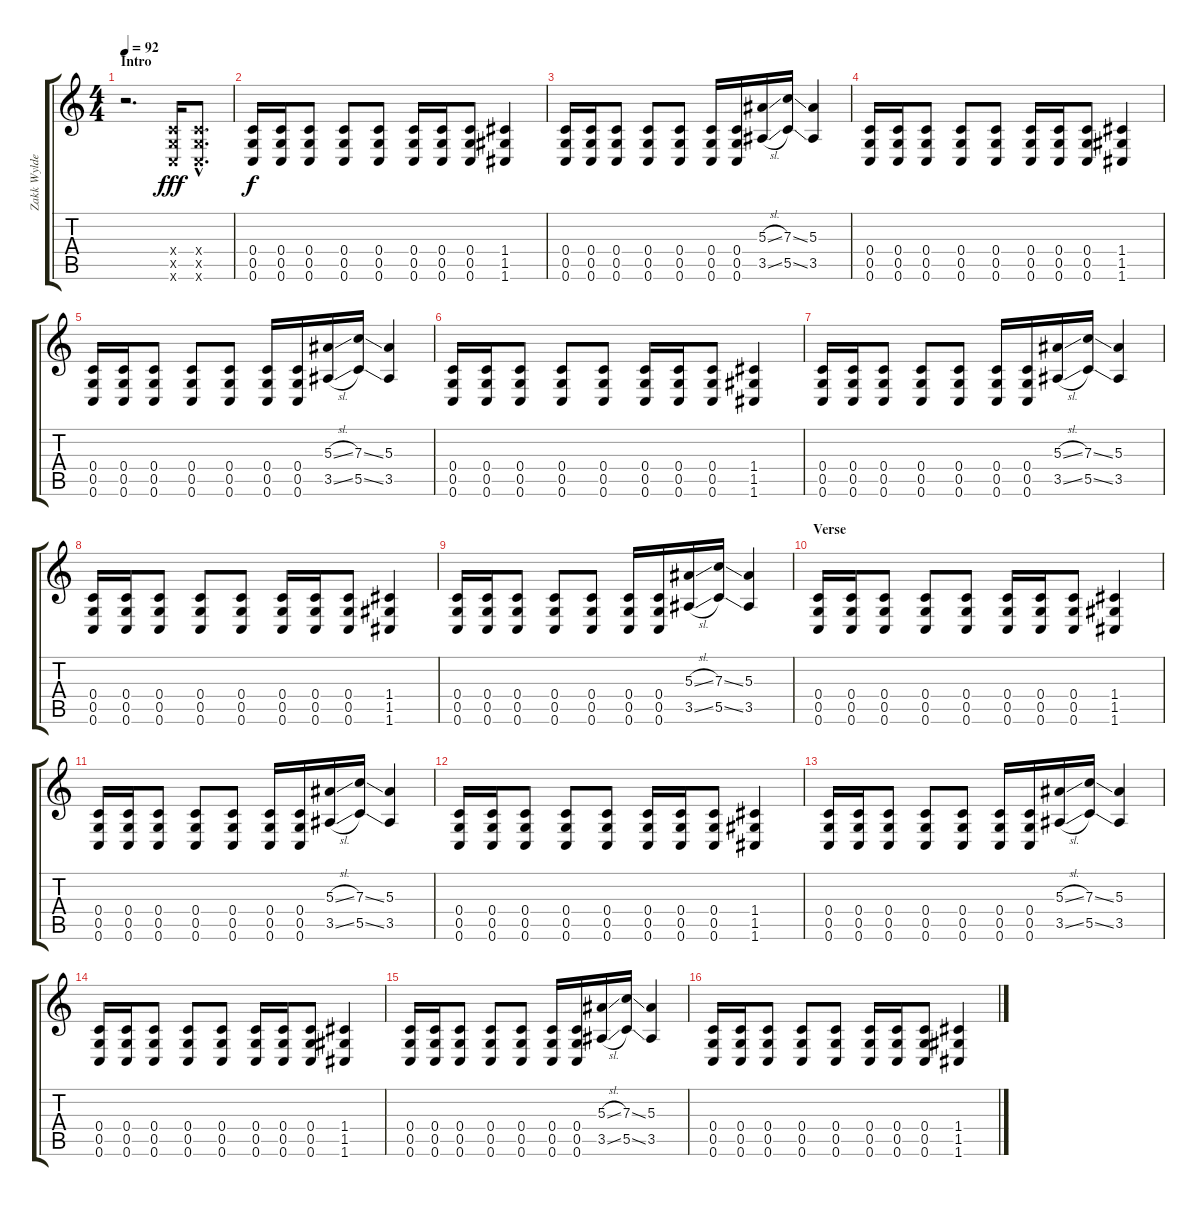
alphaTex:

\track ("Zakk Wylde" "Zakk Wylde") {instrument distortionguitar}
\staff {score tabs}
\tuning (D4 A3 F3 C3 G2 C2) {hide}
\ts (4 4)
\section ("" "Intro")
\tempo 92
\clef g2
\ks c
r.2{d dy fff balance 0 instrument distortionguitar} (0.4{x} 0.5{x} 0.6{x}).16 (0.4{hac x} 0.5{hac x} 0.6{hac x}).8{d} |
(0.4 0.5 0.6).16{dy f balance 7} (0.4 0.5 0.6).16 (0.4 0.5 0.6).8 (0.4 0.5 0.6).8 (0.4 0.5 0.6).8 (0.4 0.5 0.6).16 (0.4 0.5 0.6).16 (0.4 0.5 0.6).8 (1.4 1.5 1.6).4 |
(0.4 0.5 0.6).16 (0.4 0.5 0.6).16 (0.4 0.5 0.6).8 (0.4 0.5 0.6).8 (0.4 0.5 0.6).8 (0.4 0.5 0.6).16 (0.4 0.5 0.6).16 (5.3{sl} 3.5{sl}).16 (7.3{ss} 5.5{ss}).16 (5.3 3.5).4 |
(0.4 0.5 0.6).16 (0.4 0.5 0.6).16 (0.4 0.5 0.6).8 (0.4 0.5 0.6).8 (0.4 0.5 0.6).8 (0.4 0.5 0.6).16 (0.4 0.5 0.6).16 (0.4 0.5 0.6).8 (1.4 1.5 1.6).4 |
(0.4 0.5 0.6).16 (0.4 0.5 0.6).16 (0.4 0.5 0.6).8 (0.4 0.5 0.6).8 (0.4 0.5 0.6).8 (0.4 0.5 0.6).16 (0.4 0.5 0.6).16 (5.3{sl} 3.5{sl}).16 (7.3{ss} 5.5{ss}).16 (5.3 3.5).4 |
(0.4 0.5 0.6).16 (0.4 0.5 0.6).16 (0.4 0.5 0.6).8 (0.4 0.5 0.6).8 (0.4 0.5 0.6).8 (0.4 0.5 0.6).16 (0.4 0.5 0.6).16 (0.4 0.5 0.6).8 (1.4 1.5 1.6).4 |
(0.4 0.5 0.6).16 (0.4 0.5 0.6).16 (0.4 0.5 0.6).8 (0.4 0.5 0.6).8 (0.4 0.5 0.6).8 (0.4 0.5 0.6).16 (0.4 0.5 0.6).16 (5.3{sl} 3.5{sl}).16 (7.3{ss} 5.5{ss}).16 (5.3 3.5).4 |
(0.4 0.5 0.6).16 (0.4 0.5 0.6).16 (0.4 0.5 0.6).8 (0.4 0.5 0.6).8 (0.4 0.5 0.6).8 (0.4 0.5 0.6).16 (0.4 0.5 0.6).16 (0.4 0.5 0.6).8 (1.4 1.5 1.6).4 |
(0.4 0.5 0.6).16 (0.4 0.5 0.6).16 (0.4 0.5 0.6).8 (0.4 0.5 0.6).8 (0.4 0.5 0.6).8 (0.4 0.5 0.6).16 (0.4 0.5 0.6).16 (5.3{sl} 3.5{sl}).16 (7.3{ss} 5.5{ss}).16 (5.3 3.5).4 |
\section ("" "Verse")
(0.4 0.5 0.6).16 (0.4 0.5 0.6).16 (0.4 0.5 0.6).8 (0.4 0.5 0.6).8 (0.4 0.5 0.6).8 (0.4 0.5 0.6).16 (0.4 0.5 0.6).16 (0.4 0.5 0.6).8 (1.4 1.5 1.6).4 |
(0.4 0.5 0.6).16 (0.4 0.5 0.6).16 (0.4 0.5 0.6).8 (0.4 0.5 0.6).8 (0.4 0.5 0.6).8 (0.4 0.5 0.6).16 (0.4 0.5 0.6).16 (5.3{sl} 3.5{sl}).16 (7.3{ss} 5.5{ss}).16 (5.3 3.5).4 |
(0.4 0.5 0.6).16 (0.4 0.5 0.6).16 (0.4 0.5 0.6).8 (0.4 0.5 0.6).8 (0.4 0.5 0.6).8 (0.4 0.5 0.6).16 (0.4 0.5 0.6).16 (0.4 0.5 0.6).8 (1.4 1.5 1.6).4 |
(0.4 0.5 0.6).16 (0.4 0.5 0.6).16 (0.4 0.5 0.6).8 (0.4 0.5 0.6).8 (0.4 0.5 0.6).8 (0.4 0.5 0.6).16 (0.4 0.5 0.6).16 (5.3{sl} 3.5{sl}).16 (7.3{ss} 5.5{ss}).16 (5.3 3.5).4 |
(0.4 0.5 0.6).16 (0.4 0.5 0.6).16 (0.4 0.5 0.6).8 (0.4 0.5 0.6).8 (0.4 0.5 0.6).8 (0.4 0.5 0.6).16 (0.4 0.5 0.6).16 (0.4 0.5 0.6).8 (1.4 1.5 1.6).4 |
(0.4 0.5 0.6).16 (0.4 0.5 0.6).16 (0.4 0.5 0.6).8 (0.4 0.5 0.6).8 (0.4 0.5 0.6).8 (0.4 0.5 0.6).16 (0.4 0.5 0.6).16 (5.3{sl} 3.5{sl}).16 (7.3{ss} 5.5{ss}).16 (5.3 3.5).4 |
(0.4 0.5 0.6).16 (0.4 0.5 0.6).16 (0.4 0.5 0.6).8 (0.4 0.5 0.6).8 (0.4 0.5 0.6).8 (0.4 0.5 0.6).16 (0.4 0.5 0.6).16 (0.4 0.5 0.6).8 (1.4 1.5 1.6).4
